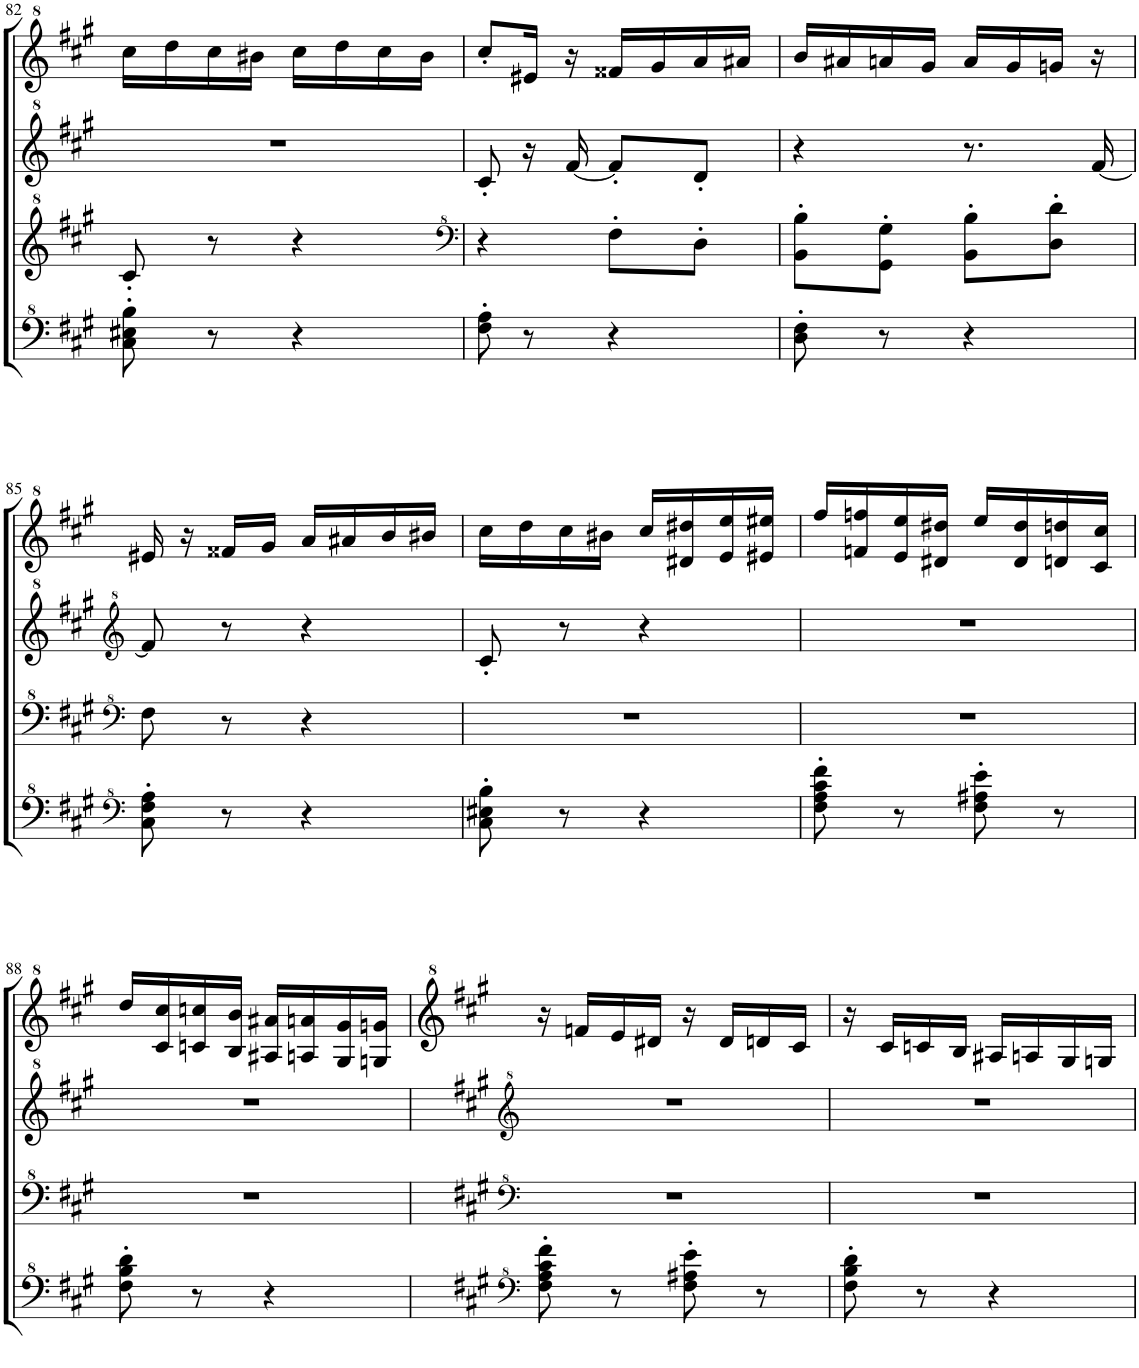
**kern	**kern	**kern	**kern
*part1	*part1	*part1	*part1
*staff4	*staff3	*staff2	*staff1
*I"Model III	*	*	*
!!LO:PB:g=z
*clefF^4	*clefG^2	*clefG^2	*clefG^2
*k[f#c#g#]	*k[f#c#g#]	*k[f#c#g#]	*k[f#c#g#]
*M2/4	*M2/4	*M2/4	*M2/4
=82	=82	=82	=82
8c#\' 8e#X\' 8b\'	8cc#'/	2r	16ccc#\LL
.	.	.	16ddd\
8r	8r	.	16ccc#\
.	.	.	16bb#X\JJ
4r	4r	.	16ccc#\LL
.	.	.	16ddd\
.	.	.	16ccc#\
.	.	.	16bb#\JJ
=83	=83	=83	=83
*	*clefF^4	*	*
8f#\' 8a\'	4r	8cc#'/	8ccc#'/L
8r	.	16r	16ee#X/Jk
.	.	[16ff#/	16r
4r	8f#'\L	8ff#'/L]	16ff##X/LL
.	.	.	16gg#/
.	8d'\J	8dd'/J	16aa/
.	.	.	16aa#X/JJ
=84	=84	=84	=84
8d\' 8f#\'	8B\' 8b\'L	4r	16bb/LL
.	.	.	16aa#X/
8r	8G#\' 8g#\'J	.	16aan/
.	.	.	16gg#/JJ
4r	8B\' 8b\'L	8.r	16aa/LL
.	.	.	16gg#/
.	8d\' 8dd\'J	.	16ggn/JJ
.	.	[16ff#/	16r
!!LO:LB:g=z
=85	=85	=85	=85
*clefF^4	*clefF^4	*clefG^2	*
*k[f#c#g#]	*k[f#c#g#]	*k[f#c#g#]	*k[f#c#g#]
8c#\' 8f#\' 8a\'	8f#\	8ff#/]	16ee#X/
.	.	.	16r
8r	8r	8r	16ff##X/LL
.	.	.	16gg#/JJ
4r	4r	4r	16aa/LL
.	.	.	16aa#X/
.	.	.	16bb/
.	.	.	16bb#X/JJ
=86	=86	=86	=86
8c#\' 8e#X\' 8b\'	2r	8cc#'/	16ccc#\LL
.	.	.	16ddd\
8r	.	8r	16ccc#\
.	.	.	16bb#X\JJ
4r	.	4r	16ccc#/LL
.	.	.	16dd#X/ 16ddd#X/
.	.	.	16ee/ 16eee/
.	.	.	16ee#X/ 16eee#X/JJ
=87	=87	=87	=87
8f#\' 8a\' 8cc#\' 8ff#\'	2r	2r	16fff#/LL
.	.	.	16ffn/ 16fffn/
8r	.	.	16ee/ 16eee/
.	.	.	16dd#X/ 16ddd#X/JJ
8f#\' 8a#X\' 8ee\'	.	.	16eee/LL
.	.	.	16dd#/ 16ddd#/
8r	.	.	16ddn/ 16dddn/
.	.	.	16cc#/ 16ccc#/JJ
!!LO:LB:g=z
=88	=88	=88	=88
8f#\' 8b\' 8dd\'	2r	2r	16ddd/LL
.	.	.	16cc#/ 16ccc#/
8r	.	.	16ccn/ 16cccn/
.	.	.	16b/ 16bb/JJ
4r	.	.	16a#X/ 16aa#X/LL
.	.	.	16an/ 16aan/
.	.	.	16g#/ 16gg#/
.	.	.	16gn/ 16ggn/JJ
=89	=89	=89	=89
*clefF^4	*clefF^4	*clefG^2	*
*k[f#c#g#]	*k[f#c#g#]	*k[f#c#g#]	*k[f#c#g#]
8f#\' 8a\' 8cc#\' 8ff#\'	2r	2r	16r
.	.	.	16ffn/LL
8r	.	.	16ee/
.	.	.	16dd#X/JJ
8f#\' 8a#X\' 8ee\'	.	.	16r
.	.	.	16dd#/LL
8r	.	.	16ddn/
.	.	.	16cc#/JJ
=90	=90	=90	=90
8f#\' 8b\' 8dd\'	2r	2r	16r
.	.	.	16cc#/LL
8r	.	.	16ccn/
.	.	.	16b/JJ
4r	.	.	16a#X/LL
.	.	.	16an/
.	.	.	16g#/
.	.	.	16gn/JJ
=	=	=	=
*-	*-	*-	*-
